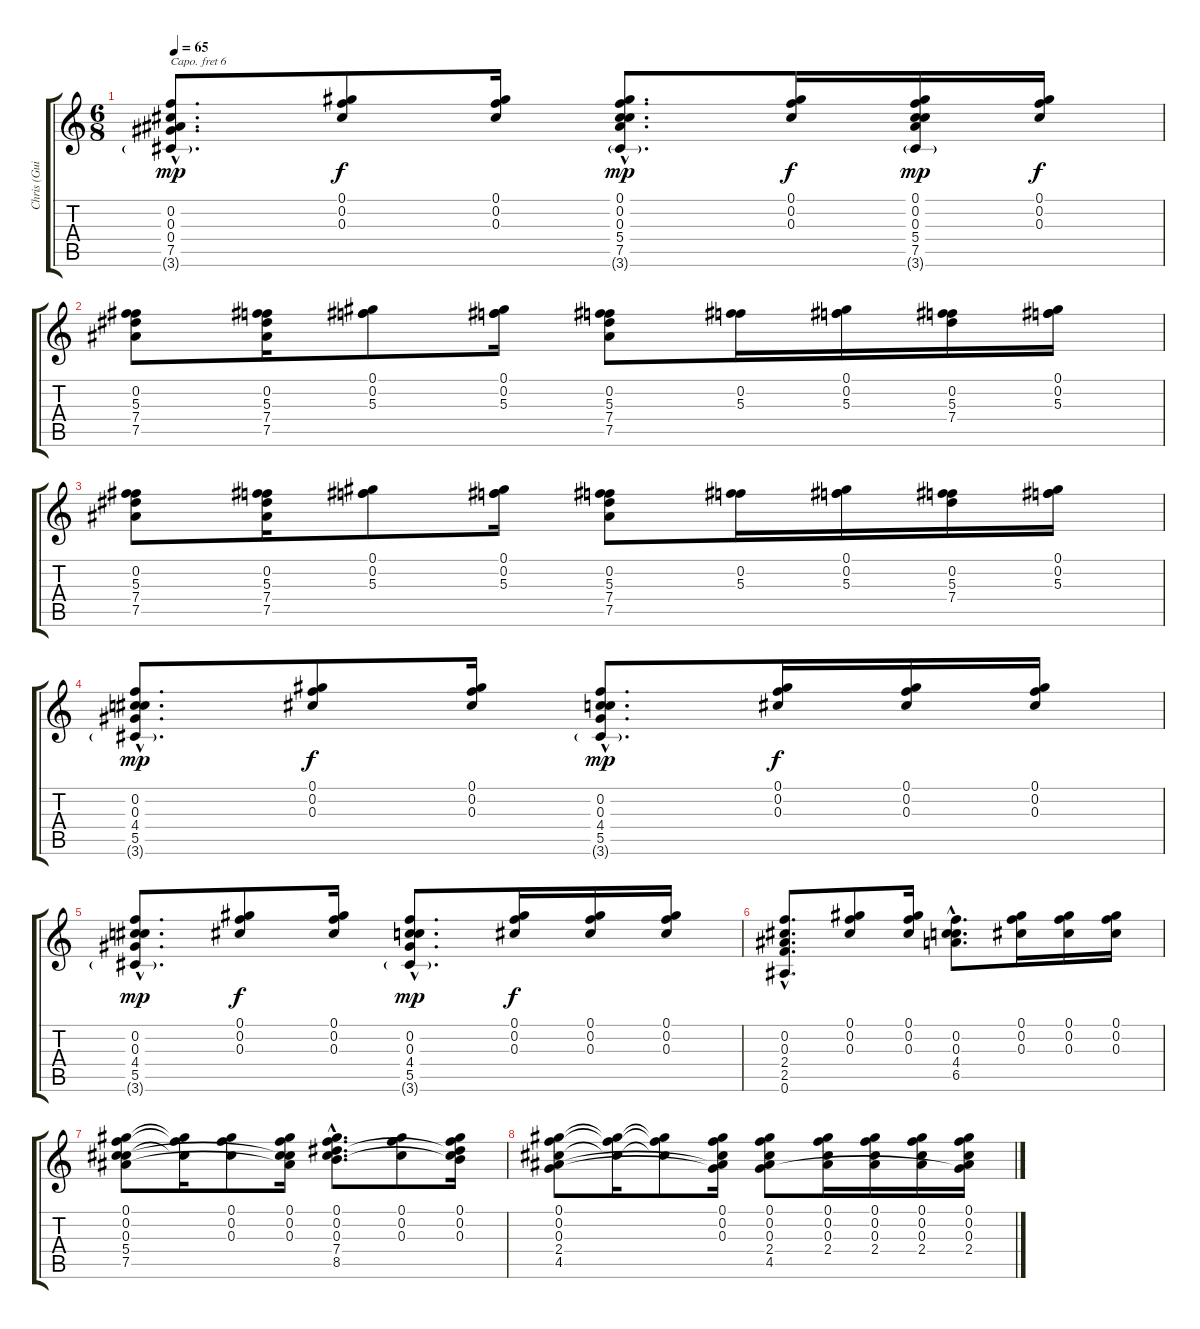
\track ("Chris (Guitar 1 Capo 6th)" "Chris (Gui") {instrument acousticguitarsteel}
\staff {score tabs}
\capo 6
\tuning (D4 B3 G3 D3 A2 E2) {hide}
\ts (6 8)
\tempo 65
\clef g2
\ks c
(0.2{hac} 0.3{hac} 0.4{hac} 7.5{hac} 3.6{g hac}).8{d dy mp} (0.1 0.2 0.3).8{dy f} (0.1 0.2 0.3).16 (0.1{hac} 0.2{hac} 0.3{hac} 5.4{hac} 7.5{hac} 3.6{g hac}).8{d dy mp} (0.1 0.2 0.3).16{dy f} (0.1 0.2 0.3 5.4 7.5 3.6{g}).16{dy mp} (0.1 0.2 0.3).16{dy f} |
(0.2 5.3 7.4 7.5).8 (0.2 5.3 7.4 7.5).16 (0.1 0.2 5.3).8 (0.1 0.2 5.3).16 (0.2 5.3 7.4 7.5).8 (0.2 5.3).16 (0.1 0.2 5.3).16 (0.2 5.3 7.4).16 (0.1 0.2 5.3).16 |
(0.2 5.3 7.4 7.5).8 (0.2 5.3 7.4 7.5).16 (0.1 0.2 5.3).8 (0.1 0.2 5.3).16 (0.2 5.3 7.4 7.5).8 (0.2 5.3).16 (0.1 0.2 5.3).16 (0.2 5.3 7.4).16 (0.1 0.2 5.3).16 |
(0.2{hac} 0.3{hac} 4.4{hac} 5.5{hac} 3.6{g hac}).8{d dy mp} (0.1 0.2 0.3).8{dy f} (0.1 0.2 0.3).16 (0.2{hac} 0.3{hac} 4.4{hac} 5.5{hac} 3.6{g hac}).8{d dy mp} (0.1 0.2 0.3).16{dy f} (0.1 0.2 0.3).16 (0.1 0.2 0.3).16 |
(0.2{hac} 0.3{hac} 4.4{hac} 5.5{hac} 3.6{g hac}).8{d dy mp} (0.1 0.2 0.3).8{dy f} (0.1 0.2 0.3).16 (0.2{hac} 0.3{hac} 4.4{hac} 5.5{hac} 3.6{g hac}).8{d dy mp} (0.1 0.2 0.3).16{dy f} (0.1 0.2 0.3).16 (0.1 0.2 0.3).16 |
(0.2{hac} 0.3{hac} 2.4{hac} 2.5{hac} 0.6{hac}).8{d} (0.1 0.2 0.3).8 (0.1 0.2 0.3).16 (0.2{hac} 0.3{hac} 4.4{hac} 6.5{hac}).8{d} (0.1 0.2 0.3).16 (0.1 0.2 0.3).16 (0.1 0.2 0.3).16 |
(0.1 0.2 0.3 5.4 7.5).8 (0.1{t} 0.2{t} 0.3{t}).16 (0.1 0.2 0.3).8 (0.1 0.2 0.3 5.4{t} 7.5{t}).16 (0.1{hac} 0.2{hac} 0.3{hac} 7.4{hac} 8.5{hac}).8{d} (0.1 0.2 0.3).8 (0.1 0.2 0.3 7.4{t} 8.5{t}).16 |
(0.1 0.2 0.3 2.4 4.5).8 (0.1{t} 0.2{t} 0.3{t}).16 (0.1{t} 0.2{t} 0.3{t}).8 (0.1 0.2 0.3 2.4{t} 4.5{t}).16 (0.1 0.2 0.3 2.4 4.5).8 (0.1 0.2 0.3 2.4).16 (0.1 0.2 0.3 2.4).16 (0.1 0.2 0.3 2.4).16 (0.1 0.2 0.3 2.4 4.5{t}).16
